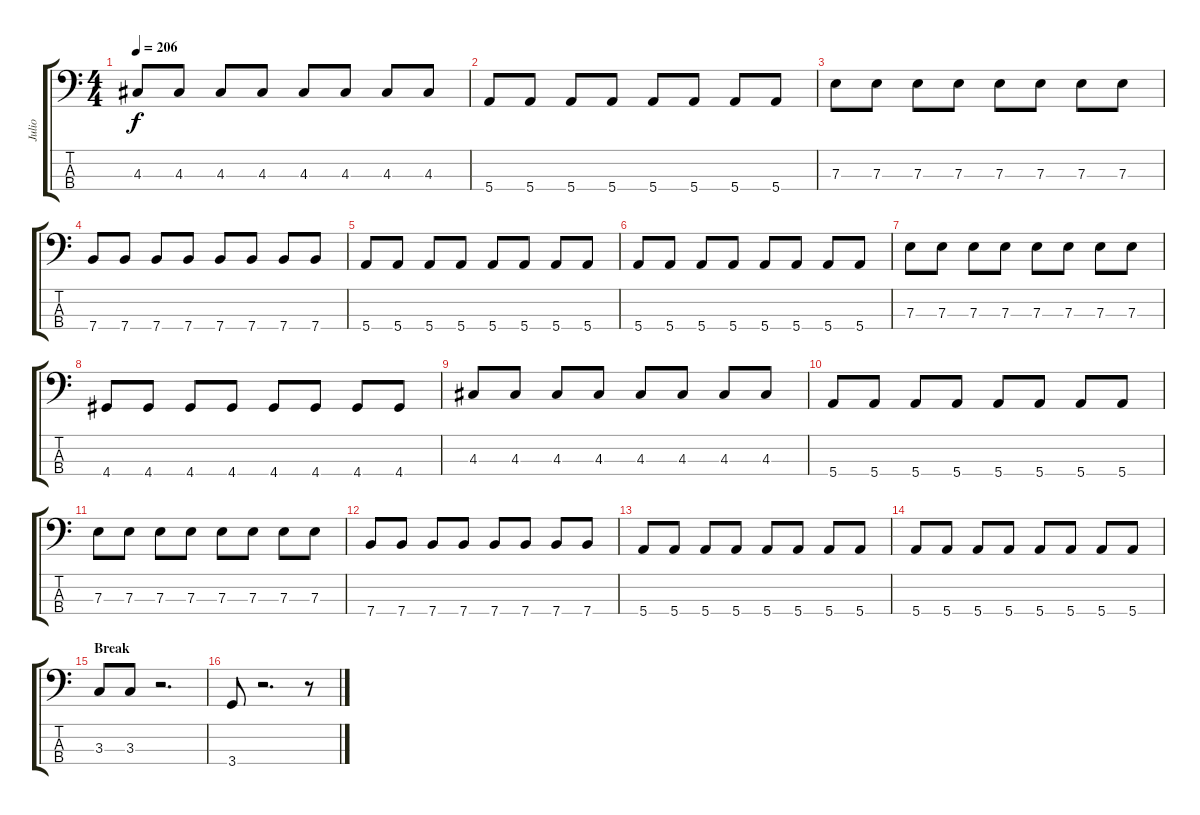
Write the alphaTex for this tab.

\track ("Julio" "Julio") {instrument electricbassfinger}
\staff {score tabs}
\tuning (G2 D2 A1 E1) {hide}
\ts (4 4)
\tempo 206
\clef f4
\ks c
4.3.8{dy f} 4.3.8 4.3.8 4.3.8 4.3.8 4.3.8 4.3.8 4.3.8 |
5.4.8 5.4.8 5.4.8 5.4.8 5.4.8 5.4.8 5.4.8 5.4.8 |
7.3.8 7.3.8 7.3.8 7.3.8 7.3.8 7.3.8 7.3.8 7.3.8 |
7.4.8 7.4.8 7.4.8 7.4.8 7.4.8 7.4.8 7.4.8 7.4.8 |
5.4.8 5.4.8 5.4.8 5.4.8 5.4.8 5.4.8 5.4.8 5.4.8 |
5.4.8 5.4.8 5.4.8 5.4.8 5.4.8 5.4.8 5.4.8 5.4.8 |
7.3.8 7.3.8 7.3.8 7.3.8 7.3.8 7.3.8 7.3.8 7.3.8 |
4.4.8 4.4.8 4.4.8 4.4.8 4.4.8 4.4.8 4.4.8 4.4.8 |
4.3.8 4.3.8 4.3.8 4.3.8 4.3.8 4.3.8 4.3.8 4.3.8 |
5.4.8 5.4.8 5.4.8 5.4.8 5.4.8 5.4.8 5.4.8 5.4.8 |
7.3.8 7.3.8 7.3.8 7.3.8 7.3.8 7.3.8 7.3.8 7.3.8 |
7.4.8 7.4.8 7.4.8 7.4.8 7.4.8 7.4.8 7.4.8 7.4.8 |
5.4.8 5.4.8 5.4.8 5.4.8 5.4.8 5.4.8 5.4.8 5.4.8 |
5.4.8 5.4.8 5.4.8 5.4.8 5.4.8 5.4.8 5.4.8 5.4.8 |
\section ("" "Break")
3.3.8 3.3.8 r.2{d} |
3.4.8 r.2{d} r.8
